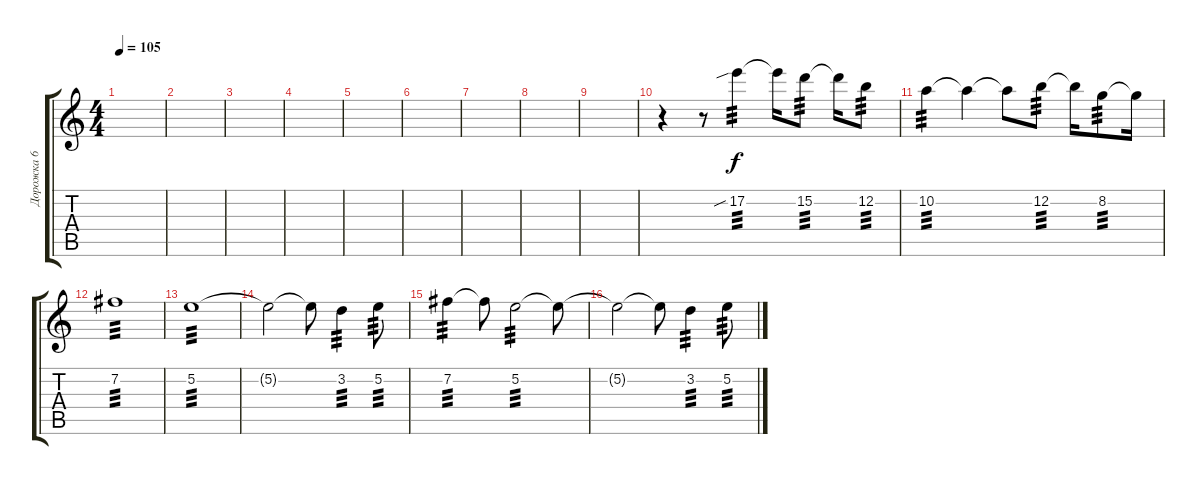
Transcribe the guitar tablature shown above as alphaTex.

\track ("Дорожка 6" "Дорожка 6") {instrument electricguitarjazz}
\staff {score tabs}
\tuning (E4 B3 G3 D3 A2 E2) {hide}
\ts (4 4)
\tempo 105
\clef g2
\ks c
|
|
|
|
|
|
|
|
|
r.4 r.8 17.2{sib}.4{tp 3} 17.2{t}.16 15.2.8{tp 3} 15.2{t}.16 12.2.8{tp 3} |
10.2.4{tp 3} 10.2{t}.4 10.2{t}.8 12.2.8{tp 3} 12.2{t}.16 8.2.8{tp 3} 8.2{t}.16 |
7.2.1{tp 3} |
5.2.1{tp 3} |
5.2{t}.2 5.2{t}.8 3.2.4{tp 3} 5.2.8{tp 3} |
7.2.4{tp 3} 7.2{t}.8 5.2.2{tp 3} 5.2{t}.8 |
5.2{t}.2 5.2{t}.8 3.2.4{tp 3} 5.2.8{tp 3}
